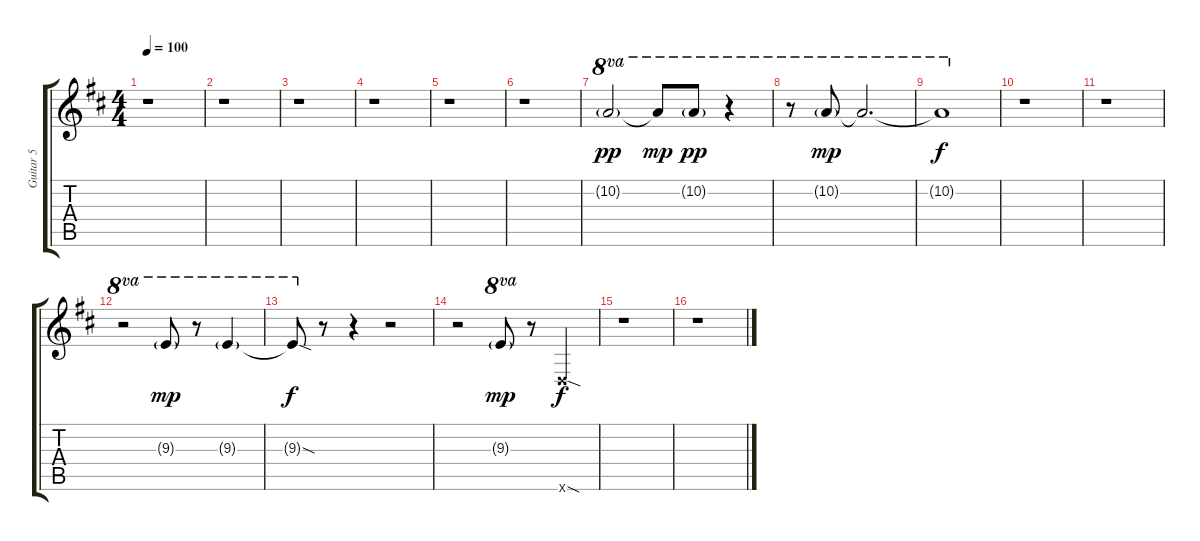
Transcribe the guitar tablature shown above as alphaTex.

\track ("Guitar 5" "Guitar 5") {instrument distortionguitar}
\staff {score tabs}
\tuning (E4 B3 G3 D3 A2 D2) {hide}
\ts (4 4)
\tempo 100
\clef g2
\ks d
r.1{dy pp} |
r.1 |
r.1 |
r.1 |
r.1 |
r.1 |
10.2{g}.2{ot 8va} 10.2{t}.8{ot 8va dy mp} 10.2{g}.8{ot 8va dy pp} r.4{ot 8va} |
r.8{ot 8va} 10.2{g}.8{ot 8va dy mp} 10.2{t}.2{d ot 8va} |
10.2{t}.1{ot 8va dy f volume 13} |
r.1 |
r.1 |
r.2{ot 8va} 9.3{g}.8{ot 8va dy mp} r.8{ot 8va} 9.3{g}.4{ot 8va} |
9.3{sod t}.8{ot 8va dy f} r.8 r.4 r.2 |
r.2 9.3{g}.8{ot 8va dy mp} r.8 0.6{sod x}.4{dy f} |
r.1 |
r.1
